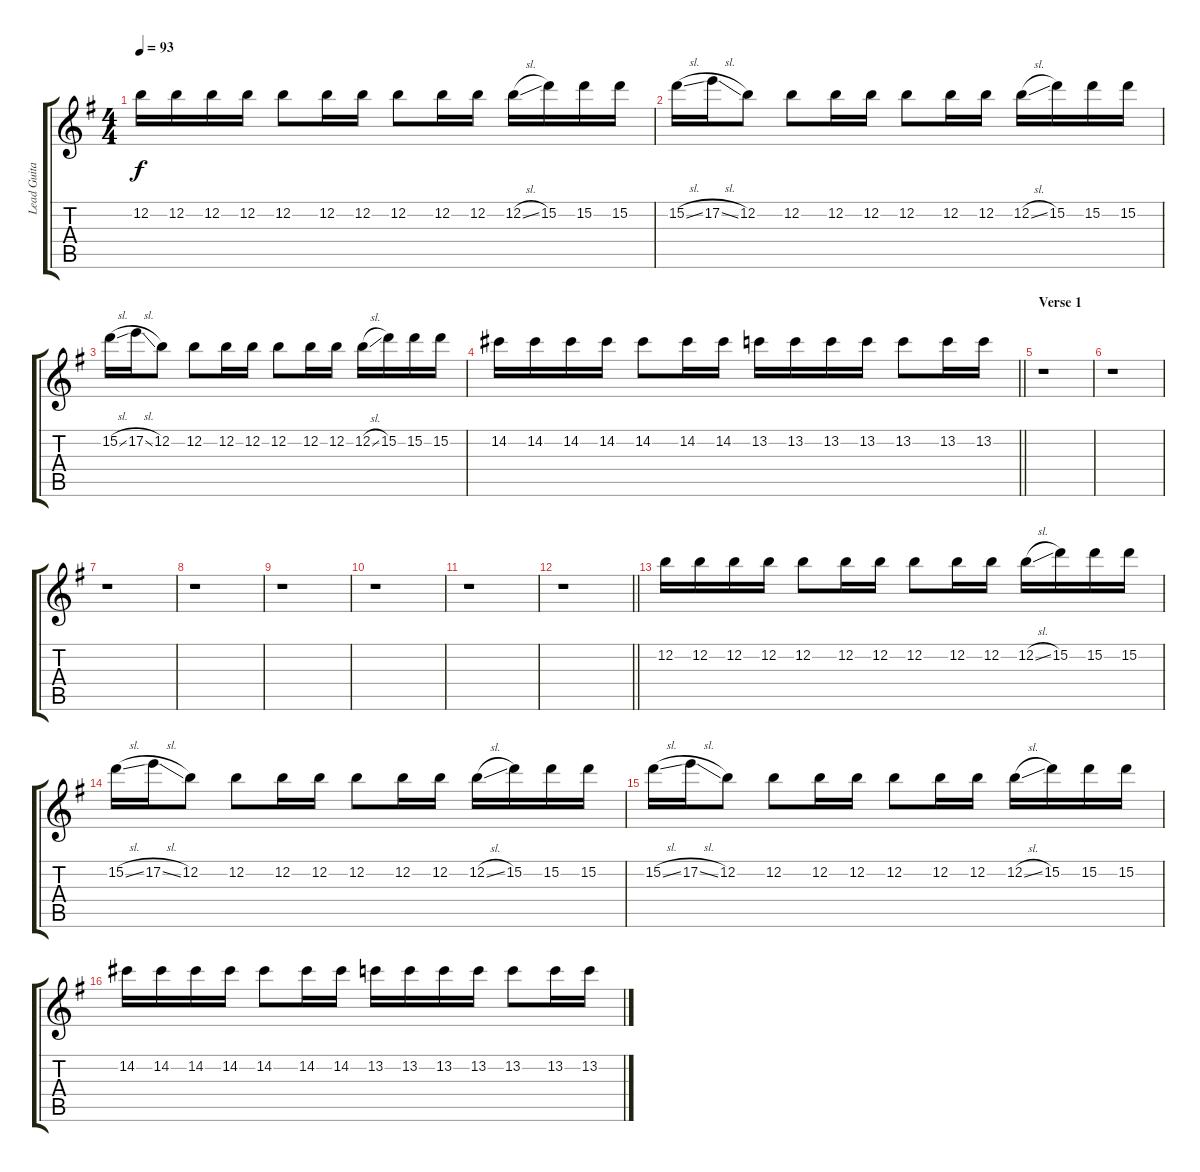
\track ("Lead Guitar 2 - Arjen Lucassen" "Lead Guita") {instrument overdrivenguitar}
\staff {score tabs}
\tuning (E4 B3 G3 D3 A2 E2) {hide}
\ts (4 4)
\tempo 93
\clef g2
\ks eminor
12.2.16{dy f} 12.2.16 12.2.16 12.2.16 12.2.8 12.2.16 12.2.16 12.2.8 12.2.16 12.2.16 12.2{sl}.16 15.2.16 15.2.16 15.2.16 |
15.2{sl}.16 17.2{sl}.16 12.2.8 12.2.8 12.2.16 12.2.16 12.2.8 12.2.16 12.2.16 12.2{sl}.16 15.2.16 15.2.16 15.2.16 |
15.2{sl}.16 17.2{sl}.16 12.2.8 12.2.8 12.2.16 12.2.16 12.2.8 12.2.16 12.2.16 12.2{sl}.16 15.2.16 15.2.16 15.2.16 |
\barLineRight lightlight
14.2.16 14.2.16 14.2.16 14.2.16 14.2.8 14.2.16 14.2.16 13.2.16 13.2.16 13.2.16 13.2.16 13.2.8 13.2.16 13.2.16 |
\section ("" "Verse 1")
r.1 |
r.1 |
r.1 |
r.1 |
r.1 |
r.1 |
r.1 |
\barLineRight lightlight
r.1 |
12.2.16 12.2.16 12.2.16 12.2.16 12.2.8 12.2.16 12.2.16 12.2.8 12.2.16 12.2.16 12.2{sl}.16 15.2.16 15.2.16 15.2.16 |
15.2{sl}.16 17.2{sl}.16 12.2.8 12.2.8 12.2.16 12.2.16 12.2.8 12.2.16 12.2.16 12.2{sl}.16 15.2.16 15.2.16 15.2.16 |
15.2{sl}.16 17.2{sl}.16 12.2.8 12.2.8 12.2.16 12.2.16 12.2.8 12.2.16 12.2.16 12.2{sl}.16 15.2.16 15.2.16 15.2.16 |
14.2.16 14.2.16 14.2.16 14.2.16 14.2.8 14.2.16 14.2.16 13.2.16 13.2.16 13.2.16 13.2.16 13.2.8 13.2.16 13.2.16
